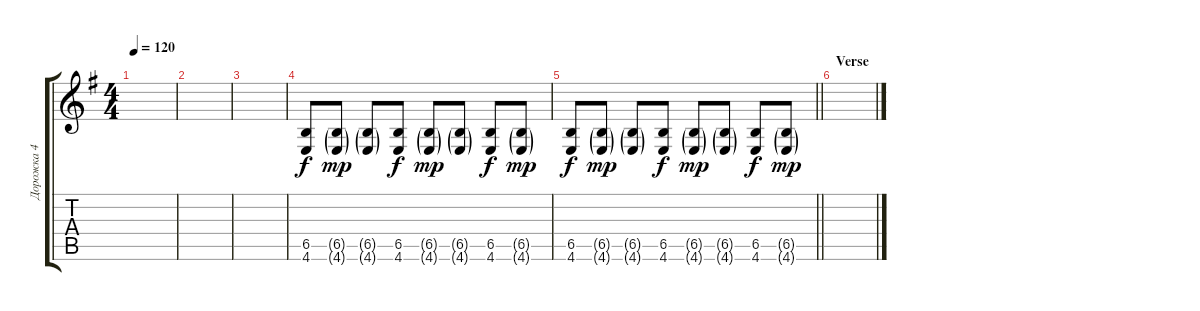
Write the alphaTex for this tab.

\track ("Дорожка 4" "Дорожка 4") {instrument distortionguitar}
\staff {score tabs}
\tuning (C4 G3 Eb3 Bb2 F2 C2) {hide}
\ts (4 4)
\tempo 120
\clef g2
\ks g
|
|
|
(6.5 4.6).8 (6.5{g} 4.6{g}).8{dy mp} (6.5{g} 4.6{g}).8 (6.5 4.6).8{dy f} (6.5{g} 4.6{g}).8{dy mp} (6.5{g} 4.6{g}).8 (6.5 4.6).8{dy f} (6.5{g} 4.6{g}).8{dy mp} |
\barLineRight lightlight
(6.5 4.6).8{dy f} (6.5{g} 4.6{g}).8{dy mp} (6.5{g} 4.6{g}).8 (6.5 4.6).8{dy f} (6.5{g} 4.6{g}).8{dy mp} (6.5{g} 4.6{g}).8 (6.5 4.6).8{dy f} (6.5{g} 4.6{g}).8{dy mp} |
\section ("" "Verse")
